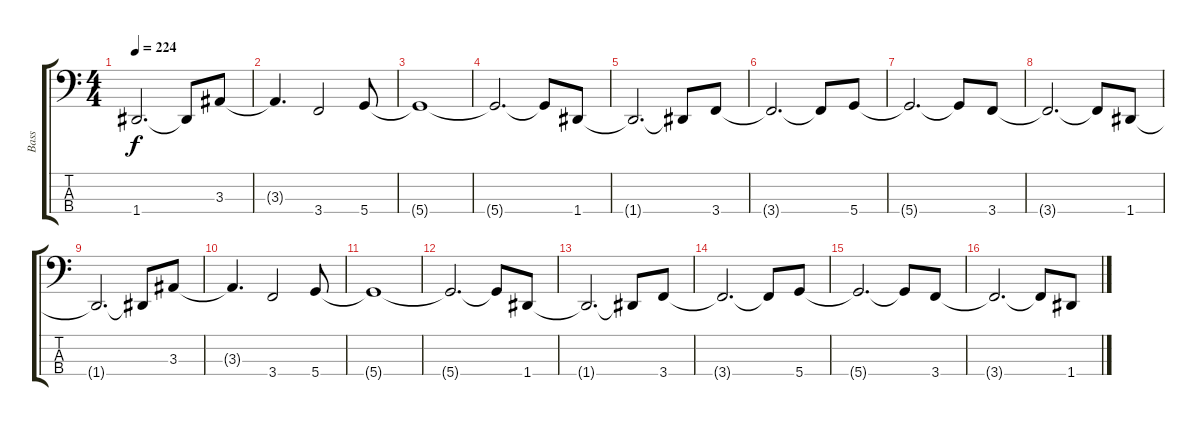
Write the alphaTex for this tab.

\track ("Bass" "Bass") {instrument electricbasspick}
\staff {score tabs}
\tuning (F2 C2 G1 D1) {hide}
\ts (4 4)
\tempo 224
\clef f4
\ks c
1.4{t}.2{d dy f} 1.4{t}.8 3.3.8 |
3.3{t}.4{d} 3.4.2 5.4.8 |
5.4{t}.1 |
5.4{t}.2{d} 5.4{t}.8 1.4.8 |
1.4{t}.2{d} 1.4{t}.8 3.4.8 |
3.4{t}.2{d} 3.4{t}.8 5.4.8 |
5.4{t}.2{d} 5.4{t}.8 3.4.8 |
3.4{t}.2{d} 3.4{t}.8 1.4.8 |
1.4{t}.2{d} 1.4{t}.8 3.3.8 |
3.3{t}.4{d} 3.4.2 5.4.8 |
5.4{t}.1 |
5.4{t}.2{d} 5.4{t}.8 1.4.8 |
1.4{t}.2{d} 1.4{t}.8 3.4.8 |
3.4{t}.2{d} 3.4{t}.8 5.4.8 |
5.4{t}.2{d} 5.4{t}.8 3.4.8 |
3.4{t}.2{d} 3.4{t}.8 1.4.8
